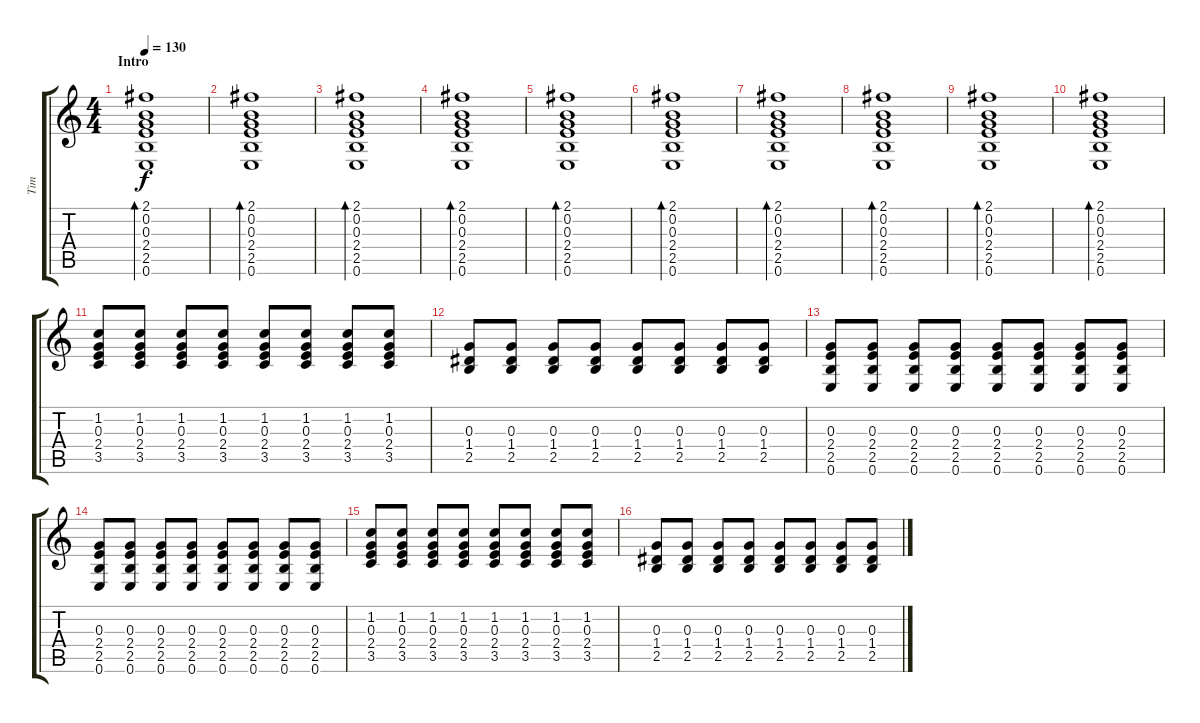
\track ("Tim" "Tim") {instrument overdrivenguitar}
\staff {score tabs}
\tuning (E4 B3 G3 D3 A2 E2) {hide}
\ts (4 4)
\section ("" "Intro")
\tempo 130
\clef g2
\ks c
(2.1 0.2 0.3 2.4 2.5 0.6).1{bd 240 dy f volume 12 instrument electricguitarclean} |
(2.1 0.2 0.3 2.4 2.5 0.6).1{bd 240} |
(2.1 0.2 0.3 2.4 2.5 0.6).1{bd 240} |
(2.1 0.2 0.3 2.4 2.5 0.6).1{bd 240} |
(2.1 0.2 0.3 2.4 2.5 0.6).1{bd 240} |
(2.1 0.2 0.3 2.4 2.5 0.6).1{bd 240} |
(2.1 0.2 0.3 2.4 2.5 0.6).1{bd 240} |
(2.1 0.2 0.3 2.4 2.5 0.6).1{bd 240} |
(2.1 0.2 0.3 2.4 2.5 0.6).1{bd 240} |
(2.1 0.2 0.3 2.4 2.5 0.6).1{bd 240} |
(1.2 0.3 2.4 3.5).8 (1.2 0.3 2.4 3.5).8 (1.2 0.3 2.4 3.5).8 (1.2 0.3 2.4 3.5).8 (1.2 0.3 2.4 3.5).8 (1.2 0.3 2.4 3.5).8 (1.2 0.3 2.4 3.5).8 (1.2 0.3 2.4 3.5).8 |
(0.3 1.4 2.5).8 (0.3 1.4 2.5).8 (0.3 1.4 2.5).8 (0.3 1.4 2.5).8 (0.3 1.4 2.5).8 (0.3 1.4 2.5).8 (0.3 1.4 2.5).8 (0.3 1.4 2.5).8 |
(0.3 2.4 2.5 0.6).8 (0.3 2.4 2.5 0.6).8 (0.3 2.4 2.5 0.6).8 (0.3 2.4 2.5 0.6).8 (0.3 2.4 2.5 0.6).8 (0.3 2.4 2.5 0.6).8 (0.3 2.4 2.5 0.6).8 (0.3 2.4 2.5 0.6).8 |
(0.3 2.4 2.5 0.6).8 (0.3 2.4 2.5 0.6).8 (0.3 2.4 2.5 0.6).8 (0.3 2.4 2.5 0.6).8 (0.3 2.4 2.5 0.6).8 (0.3 2.4 2.5 0.6).8 (0.3 2.4 2.5 0.6).8 (0.3 2.4 2.5 0.6).8 |
(1.2 0.3 2.4 3.5).8 (1.2 0.3 2.4 3.5).8 (1.2 0.3 2.4 3.5).8 (1.2 0.3 2.4 3.5).8 (1.2 0.3 2.4 3.5).8 (1.2 0.3 2.4 3.5).8 (1.2 0.3 2.4 3.5).8 (1.2 0.3 2.4 3.5).8 |
(0.3 1.4 2.5).8 (0.3 1.4 2.5).8 (0.3 1.4 2.5).8 (0.3 1.4 2.5).8 (0.3 1.4 2.5).8 (0.3 1.4 2.5).8 (0.3 1.4 2.5).8 (0.3 1.4 2.5).8
